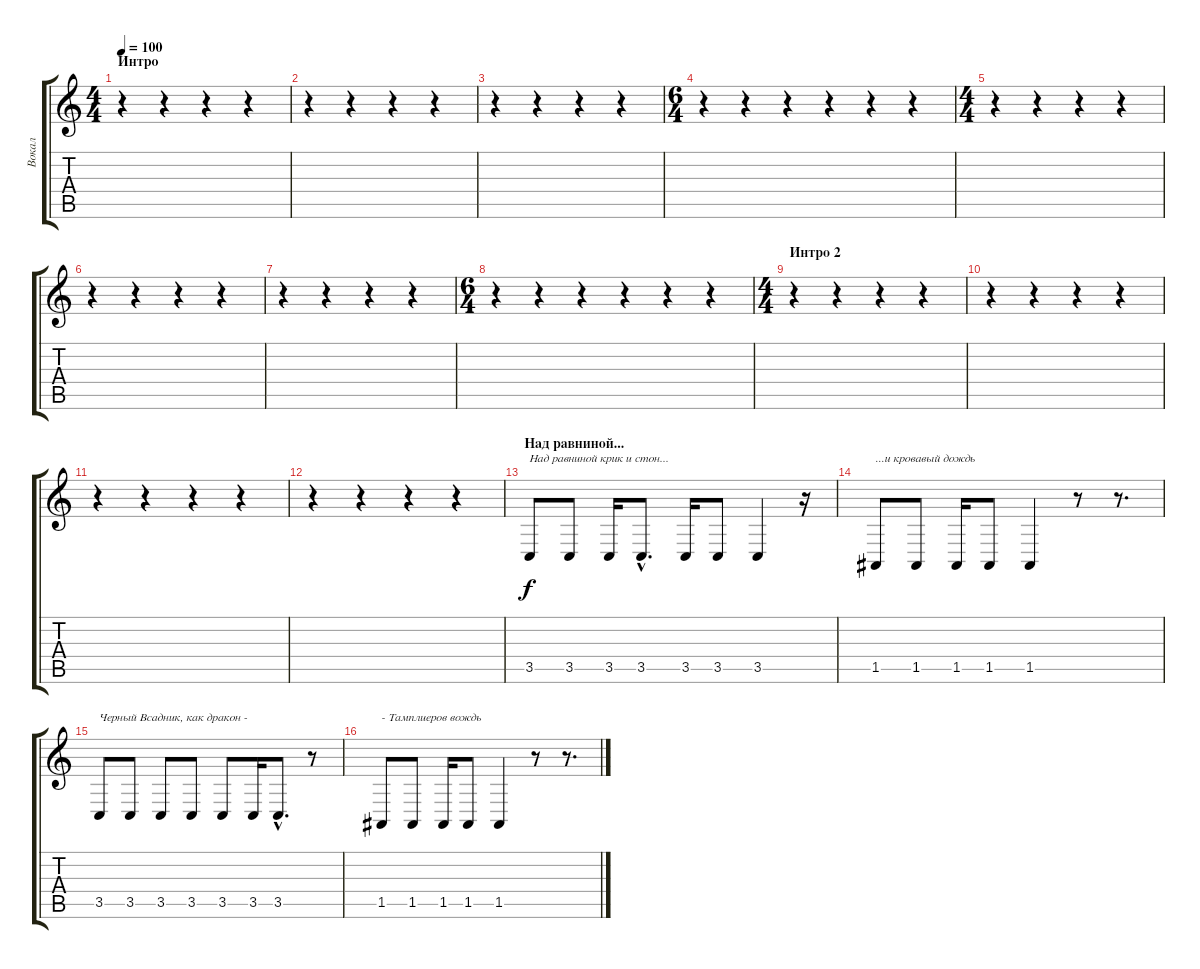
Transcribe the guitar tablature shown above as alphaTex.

\track ("Вокал" "Вокал") {instrument lead2sawtooth}
\staff {score tabs}
\tuning (E4 B3 G3 D3 A2 E2) {hide}
\ts (4 4)
\section ("" "Интро")
\tempo 100
\clef g2
\ks c
r.4{dy f instrument lead2sawtooth} r.4 r.4 r.4 |
r.4 r.4 r.4 r.4 |
r.4 r.4 r.4 r.4 |
\ts (6 4)
r.4 r.4 r.4 r.4 r.4 r.4 |
\ts (4 4)
r.4 r.4 r.4 r.4 |
r.4 r.4 r.4 r.4 |
r.4 r.4 r.4 r.4 |
\ts (6 4)
r.4 r.4 r.4 r.4 r.4 r.4 |
\ts (4 4)
\section ("" "Интро 2")
r.4 r.4 r.4 r.4 |
r.4 r.4 r.4 r.4 |
r.4 r.4 r.4 r.4 |
r.4 r.4 r.4 r.4 |
\section ("" "Над равниной...")
3.5.8{txt "Над равниной крик и стон..."} 3.5.8 3.5.16 3.5{hac}.8{d} 3.5.16 3.5.8 3.5.4 r.16 |
1.5.8{txt "...и кровавый дождь"} 1.5.8 1.5.16 1.5.8 1.5.4 r.8 r.8{d} |
3.5.8{txt "Черный Всадник, как дракон -"} 3.5.8 3.5.8 3.5.8 3.5.8 3.5.16 3.5{hac}.8{d} r.8 |
1.5.8{txt "- Тамплиеров вождь"} 1.5.8 1.5.16 1.5.8 1.5.4 r.8 r.8{d}
